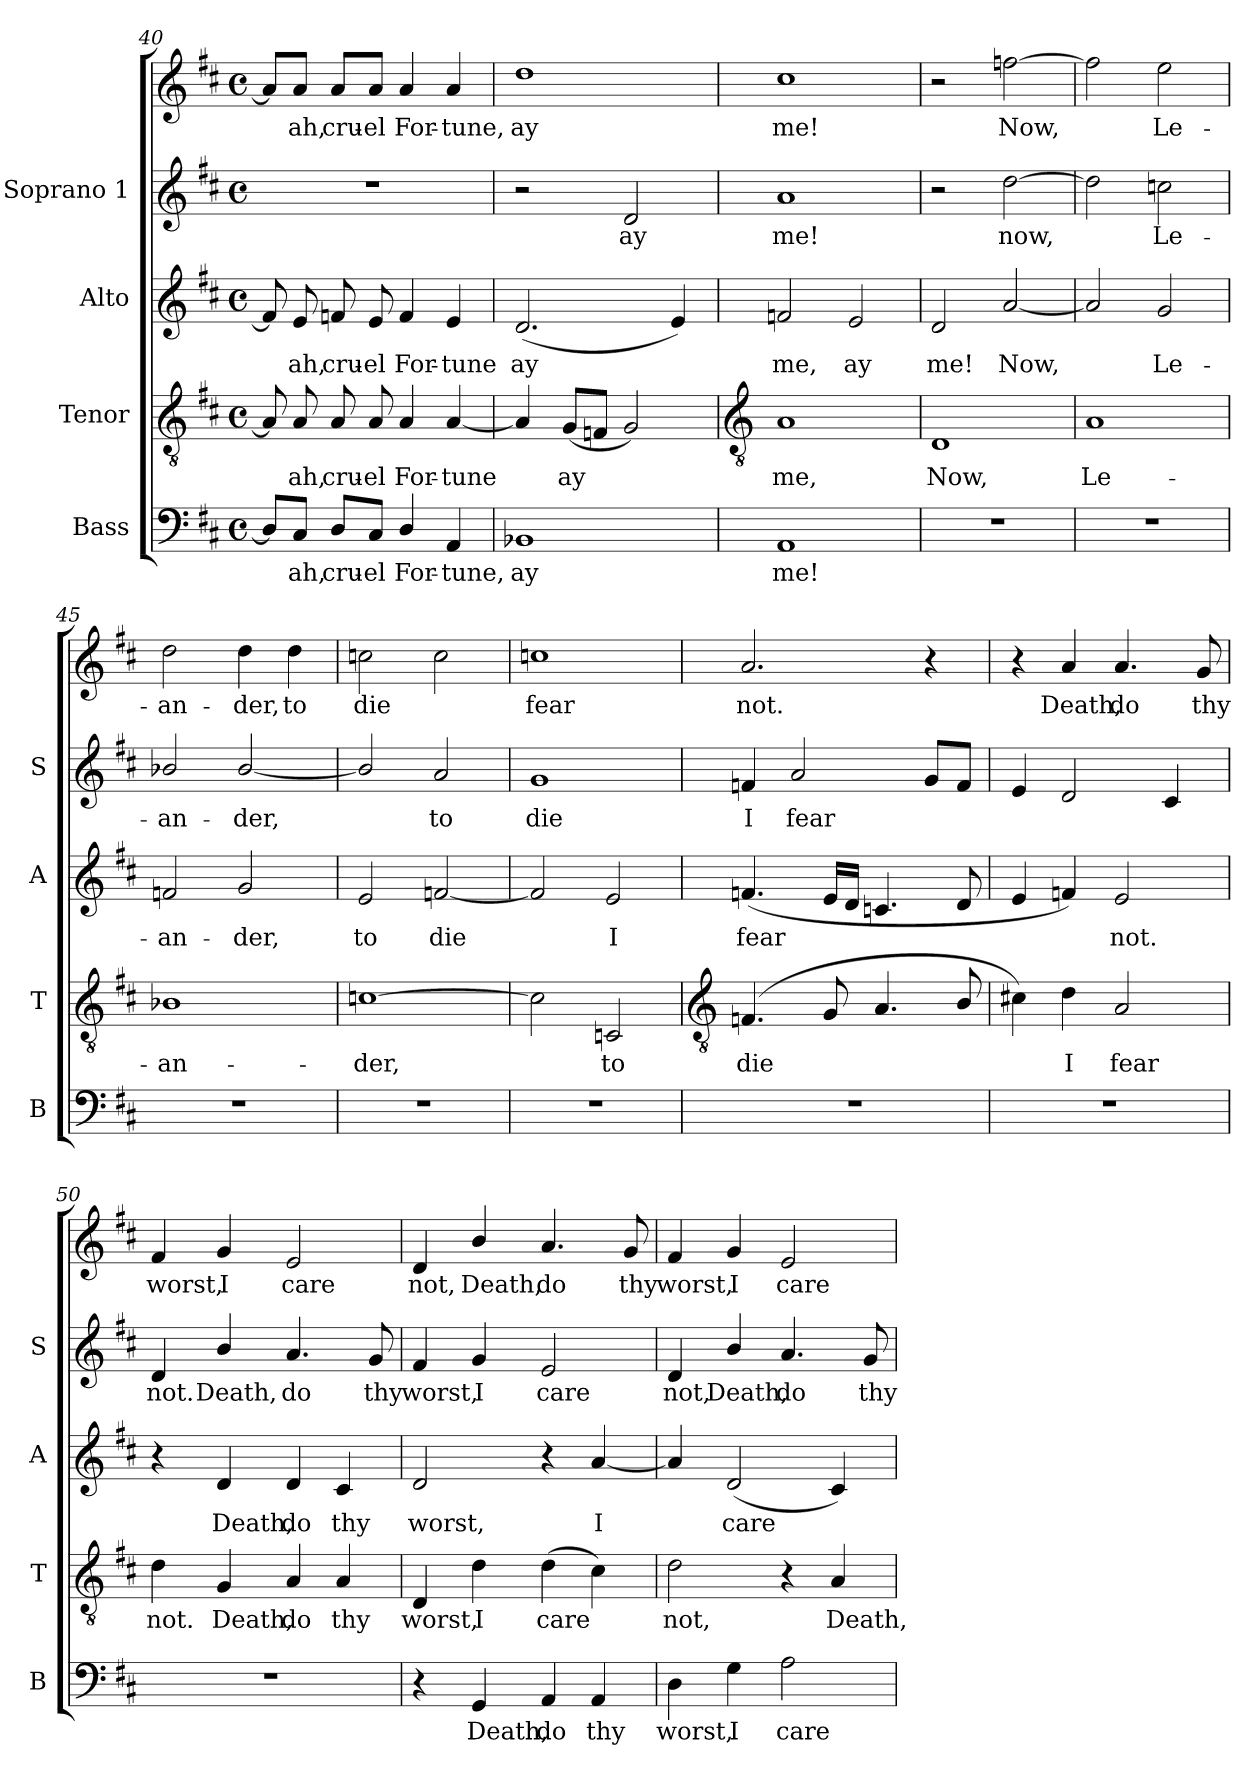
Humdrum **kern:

**kern	**text	**kern	**text	**kern	**text	**kern	**text	**kern	**text
*part4	*part4	*part3	*part3	*part2	*part2	*part1	*part1	*part1	*part1
*staff5	*staff5	*staff4	*staff4	*staff3	*staff3	*staff2	*staff2	*staff1	*staff1
*I"Bass	*	*I"Tenor	*	*I"Alto	*	*I"Soprano 1	*	*	*
*I'B	*	*I'T	*	*I'A	*	*I'S	*	*	*
*clefF4	*	*clefGv2	*	*clefG2	*	*clefG2	*	*clefG2	*
*k[f#c#]	*	*k[f#c#]	*	*k[f#c#]	*	*k[f#c#]	*	*k[f#c#]	*
*D:	*	*D:	*	*D:	*	*D:	*	*D:	*
*M4/4	*	*M4/4	*	*M4/4	*	*M4/4	*	*M4/4	*
*met(c)	*	*met(c)	*	*met(c)	*	*met(c)	*	*met(c)	*
=40	=40	=40	=40	=40	=40	=40	=40	=40	=40
8D/L]	.	8A]	.	8f]	.	1r	.	8a/L]	.
!	!LO:LY:b	!	!LO:LY:b	!	!LO:LY:b	!	!	!	!LO:LY:b
8C#/J	ah,	8A	ah,	8e	ah,	.	.	8a/J	ah,
!	!LO:LY:b	!	!LO:LY:b	!	!LO:LY:b	!	!	!	!LO:LY:b
8D/L	cru-	8A	cru-	8fn	cru-	.	.	8a/L	cru-
!	!LO:LY:b	!	!LO:LY:b	!	!LO:LY:b	!	!	!	!LO:LY:b
8C#/J	-el	8A	-el	8e	-el	.	.	8a/J	-el
!	!LO:LY:b	!	!LO:LY:b	!	!LO:LY:b	!	!	!	!LO:LY:b
4D/	For-	4A	For-	4f	For-	.	.	4a	For-
!	!LO:LY:b	!	!LO:LY:b	!	!LO:LY:b	!	!	!	!LO:LY:b
4AA	-tune,	[4A	-tune	4e	-tune	.	.	4a	-tune,
=41	=41	=41	=41	=41	=41	=41	=41	=41	=41
!	!LO:LY:b	!	!	!	!LO:LY:b	!	!	!	!LO:LY:b
1BB-X	ay	4A]	.	(<2.d	ay	2r	.	1dd	ay
!	!	!	!LO:LY:b	!	!	!	!	!	!
.	.	(<8GL	ay	.	.	.	.	.	.
.	.	8FnJ	.	.	.	.	.	.	.
!	!	!	!	!	!	!	!LO:LY:b	!	!
.	.	2G)	.	.	.	2d	ay	.	.
.	.	.	.	4e)	.	.	.	.	.
!!LO:LB:g=z
=42	=42	=42	=42	=42	=42	=42	=42	=42	=42
*	*	*clefGv2	*	*	*	*	*	*	*
!	!LO:LY:b	!	!LO:LY:b	!	!LO:LY:b	!	!LO:LY:b	!	!LO:LY:b
1AA	me!	1A	me,	2fn	me,	1a	me!	1cc#	me!
!	!	!	!	!	!LO:LY:b	!	!	!	!
.	.	.	.	2e	ay	.	.	.	.
=43	=43	=43	=43	=43	=43	=43	=43	=43	=43
!	!	!	!LO:LY:b	!	!LO:LY:b	!	!	!	!
1r	.	1D	Now,	2d	me!	2r	.	2r	.
!	!	!	!	!	!LO:LY:b	!	!LO:LY:b	!	!LO:LY:b
.	.	.	.	[2a	Now,	[2dd	now,	[2ffn	Now,
=44	=44	=44	=44	=44	=44	=44	=44	=44	=44
!	!	!	!LO:LY:b	!	!	!	!	!	!
1r	.	1A	Le-	2a]	.	2dd]	.	2ff]	.
!	!	!	!	!	!LO:LY:b	!	!LO:LY:b	!	!LO:LY:b
.	.	.	.	2g	Le-	2ccn	-Le-	2ee	Le-
=45	=45	=45	=45	=45	=45	=45	=45	=45	=45
!	!	!	!LO:LY:b	!	!LO:LY:b	!	!LO:LY:b	!	!LO:LY:b
1r	.	1B-X	-an-	2fn	-an-	2b-X/	an-	2dd	-an-
!	!	!	!	!	!LO:LY:b	!	!LO:LY:b	!	!LO:LY:b
.	.	.	.	2g	-der,	[2b-/	-der,	4dd	-der,
!	!	!	!	!	!	!	!	!	!LO:LY:b
.	.	.	.	.	.	.	.	4dd	to
=46	=46	=46	=46	=46	=46	=46	=46	=46	=46
!	!	!	!LO:LY:b	!	!LO:LY:b	!	!	!	!LO:LY:b
1r	.	[1cn	-der,	2e	to	2b-/]	.	2ccn	die
!	!	!	!	!	!LO:LY:b	!	!LO:LY:b	!	!
.	.	.	.	[2fn	die	2a	to	2cc	.
=47	=47	=47	=47	=47	=47	=47	=47	=47	=47
!	!	!	!	!	!	!	!LO:LY:b	!	!LO:LY:b
1r	.	2c]	.	2f]	.	1g	die	1ccn	fear
!	!	!	!LO:LY:b	!	!LO:LY:b	!	!	!	!
.	.	2Cn	to	2e	I	.	.	.	.
!!LO:LB:g=z
=48	=48	=48	=48	=48	=48	=48	=48	=48	=48
*	*	*clefGv2	*	*	*	*	*	*	*
!	!	!	!LO:LY:b	!	!LO:LY:b	!	!LO:LY:b	!	!LO:LY:b
1r	.	(<4.Fn	die	(<4.fn	fear	4fn	I	2.a	not.
!	!	!	!	!	!	!	!LO:LY:b	!	!
.	.	.	.	.	.	2a	fear	.	.
.	.	8G	.	16eLL	.	.	.	.	.
.	.	.	.	16dJJ	.	.	.	.	.
.	.	4.A	.	4.cn	.	.	.	.	.
.	.	.	.	.	.	8gL	.	4r	.
.	.	8B/	.	8d	.	8fJ	.	.	.
=49	=49	=49	=49	=49	=49	=49	=49	=49	=49
1r	.	4c#X)	.	4e	.	4e	.	4r	.
!	!	!	!LO:LY:b	!	!	!	!	!	!LO:LY:b
.	.	4d	I	4fn)	.	2d	.	4a	Death,
!	!	!	!LO:LY:b	!	!LO:LY:b	!	!	!	!LO:LY:b
.	.	2A	fear	2e	not.	.	.	4.a	do
.	.	.	.	.	.	4c#	.	.	.
!	!	!	!	!	!	!	!	!	!LO:LY:b
.	.	.	.	.	.	.	.	8g	thy
=50	=50	=50	=50	=50	=50	=50	=50	=50	=50
!	!	!	!LO:LY:b	!	!	!	!LO:LY:b	!	!LO:LY:b
1r	.	4d	not.	4r	.	4d	not.	4f#	worst,
!	!	!	!LO:LY:b	!	!LO:LY:b	!	!LO:LY:b	!	!LO:LY:b
.	.	4G	Death,	4d	Death,	4b/	Death,	4g	I
!	!	!	!LO:LY:b	!	!LO:LY:b	!	!LO:LY:b	!	!LO:LY:b
.	.	4A	do	4d	do	4.a	do	2e	care
!	!	!	!LO:LY:b	!	!LO:LY:b	!	!	!	!
.	.	4A	thy	4c#	thy	.	.	.	.
!	!	!	!	!	!	!	!LO:LY:b	!	!
.	.	.	.	.	.	8g	thy	.	.
=51	=51	=51	=51	=51	=51	=51	=51	=51	=51
!	!	!	!LO:LY:b	!	!LO:LY:b	!	!LO:LY:b	!	!LO:LY:b
4r	.	4D	worst,	2d	worst,	4f#	worst,	4d	not,
!	!LO:LY:b	!	!LO:LY:b	!	!	!	!LO:LY:b	!	!LO:LY:b
4GG	Death,	4d	I	.	.	4g	I	4b/	Death,
!	!LO:LY:b	!	!LO:LY:b	!	!	!	!LO:LY:b	!	!LO:LY:b
4AA	do	(>4d	care	4r	.	2e	care	4.a	do
!	!LO:LY:b	!	!	!	!LO:LY:b	!	!	!	!
4AA	thy	4c#)	.	[4a	I	.	.	.	.
!	!	!	!	!	!	!	!	!	!LO:LY:b
.	.	.	.	.	.	.	.	8g	thy
=52	=52	=52	=52	=52	=52	=52	=52	=52	=52
!	!LO:LY:b	!	!LO:LY:b	!	!	!	!LO:LY:b	!	!LO:LY:b
4D	worst,	2d	not,	4a]	.	4d	not,	4f#	worst,
!	!LO:LY:b	!	!	!	!LO:LY:b	!	!LO:LY:b	!	!LO:LY:b
4G	I	.	.	(<2d	care	4b/	Death,	4g	I
!	!LO:LY:b	!	!	!	!	!	!LO:LY:b	!	!LO:LY:b
2A	care	4r	.	.	.	4.a	do	2e	care
!	!	!	!LO:LY:b	!	!	!	!	!	!
.	.	4A	Death,	4c#)	.	.	.	.	.
!	!	!	!	!	!	!	!LO:LY:b	!	!
.	.	.	.	.	.	8g	thy	.	.
=	=	=	=	=	=	=	=	=	=
*-	*-	*-	*-	*-	*-	*-	*-	*-	*-
